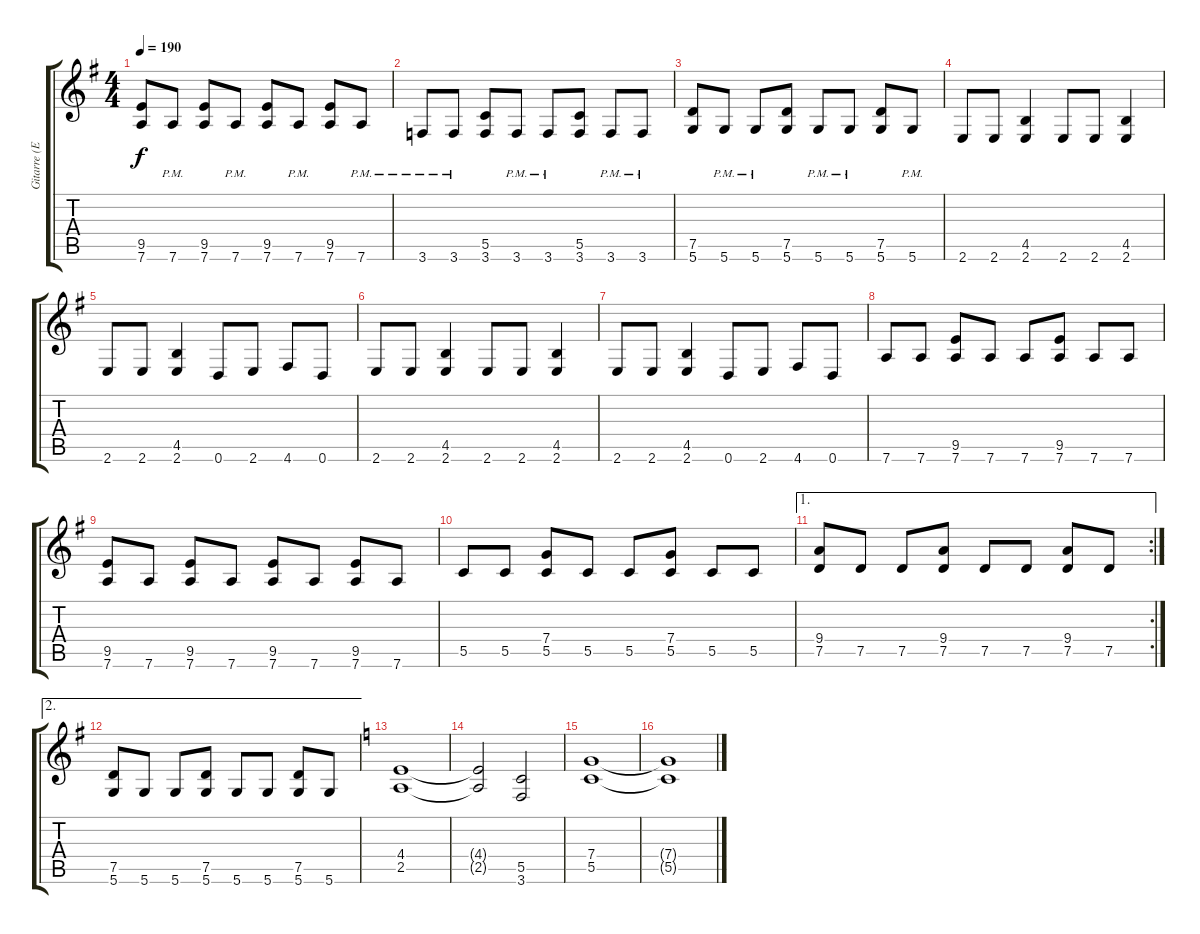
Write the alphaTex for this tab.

\track ("Gitarre (Emppu)" "Gitarre (E") {instrument distortionguitar}
\staff {score tabs}
\tuning (D4 A3 F3 C3 G2 D2) {hide}
\ts (4 4)
\tempo 190
\clef g2
\ks g
(9.5 7.6).8{dy f} 7.6{pm}.8 (9.5 7.6).8 7.6{pm}.8 (9.5 7.6).8 7.6{pm}.8 (9.5 7.6).8 7.6{pm}.8 |
3.6{pm}.8 3.6{pm}.8 (5.5 3.6).8 3.6{pm}.8 3.6{pm}.8 (5.5 3.6).8 3.6{pm}.8 3.6{pm}.8 |
(7.5 5.6).8 5.6{pm}.8 5.6{pm}.8 (7.5 5.6).8 5.6{pm}.8 5.6{pm}.8 (7.5 5.6).8 5.6{pm}.8 |
2.6.8 2.6.8 (4.5 2.6).4 2.6.8 2.6.8 (4.5 2.6).4 |
2.6.8 2.6.8 (4.5 2.6).4 0.6.8 2.6.8 4.6.8 0.6.8 |
2.6.8 2.6.8 (4.5 2.6).4 2.6.8 2.6.8 (4.5 2.6).4 |
2.6.8 2.6.8 (4.5 2.6).4 0.6.8 2.6.8 4.6.8 0.6.8 |
7.6.8 7.6.8 (9.5 7.6).8 7.6.8 7.6.8 (9.5 7.6).8 7.6.8 7.6.8 |
(9.5 7.6).8 7.6.8 (9.5 7.6).8 7.6.8 (9.5 7.6).8 7.6.8 (9.5 7.6).8 7.6.8 |
5.5.8 5.5.8 (7.4 5.5).8 5.5.8 5.5.8 (7.4 5.5).8 5.5.8 5.5.8 |
\ae 1
\rc 2
(9.4 7.5).8 7.5.8 7.5.8 (9.4 7.5).8 7.5.8 7.5.8 (9.4 7.5).8 7.5.8 |
\ae 2
(7.5 5.6).8 5.6.8 5.6.8 (7.5 5.6).8 5.6.8 5.6.8 (7.5 5.6).8 5.6.8 |
\ks c
(4.4 2.5).1 |
(4.4{t} 2.5{t}).2 (5.5 3.6).2 |
(7.4 5.5).1 |
(7.4{t} 5.5{t}).1
